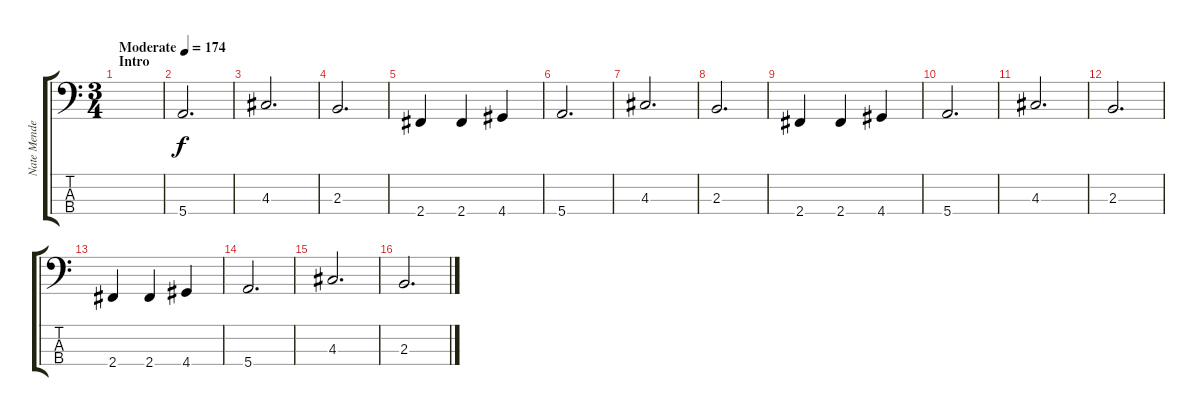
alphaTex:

\track ("Nate Mendel - Bass Guitar" "Nate Mende") {instrument electricbasspick}
\staff {score tabs}
\tuning (G2 D2 A1 E1) {hide}
\ts (3 4)
\section ("" "Intro")
\tempo (174 "Moderate")
\clef f4
\ks c
|
5.4.2{d} |
4.3.2{d} |
2.3.2{d} |
2.4.4 2.4.4 4.4.4 |
5.4.2{d} |
4.3.2{d} |
2.3.2{d} |
2.4.4 2.4.4 4.4.4 |
5.4.2{d} |
4.3.2{d} |
2.3.2{d} |
2.4.4 2.4.4 4.4.4 |
5.4.2{d} |
4.3.2{d} |
2.3.2{d}
